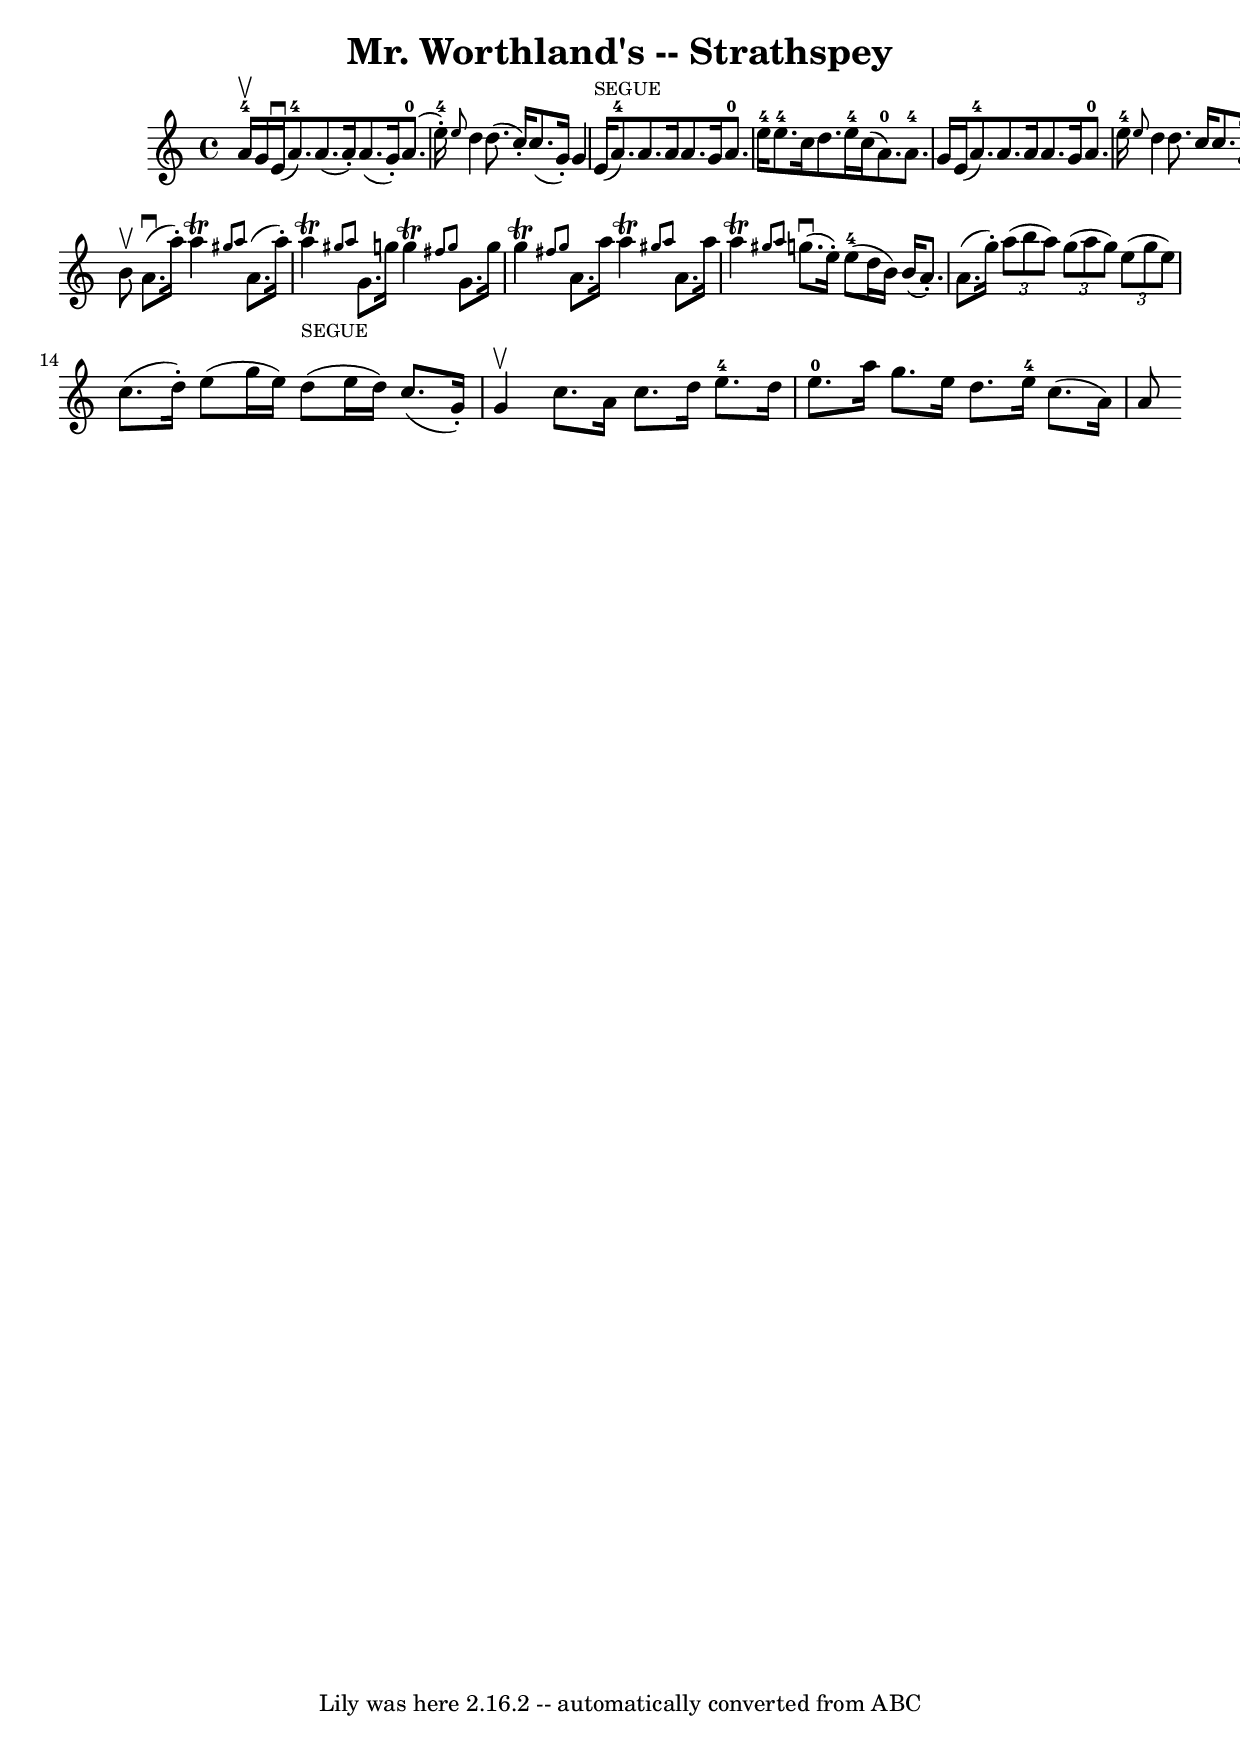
\version "2.16.2"
\include "Mammoth.ily"
\header {
  %% book = "Ryan's Mammoth Collection"
 crossRefNumber = "1"
 footnotes = "\\\\161 959"
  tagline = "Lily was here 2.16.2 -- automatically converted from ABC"
  title = "Mr. Worthland's -- Strathspey"

}
voicedefault =  {


  \override Staff.TimeSignature #'style = #'C
  \time 4/4 
  \key a \minor a'16-4^\upbow g'16   |
 e'16^\downbow(a'8.-4) a'8. (a'16-.) a'8. (g'16-.) a'8.-0(e''16-4-.)   |
  \grace { e''8  
	 } d''4 d''8. ( c''16-.) c''8. (g'16-.) g'4     |
 e'16^\segue( a'8.-4) a'8. a'16 a'8. g'16 a'8.-0 e''16-4     |
 e''8.-4 c''16 d''8. e''16-4 c''16 (a'8.-0) a'8.-4 g'16     |
 e'16 (a'8.-4) a'8. a'16 a'8. g'16 a'8.-0 e''16-4    |
  \grace { e''8  
	 } d''4 d''8. c''16 c''8. g'16 g'4     |
 e'16 (a'8.-4) a'8. a'16 a'8. g'16 a'8.-0 e''16-4    |
 e''8.-4 c''16 d''8. e''16-4 c''16 (a'8.) a'4    \bar "|." b'8^\upbow  |
 a'8.^\downbow(a''16-.) a''4^\trill \grace {  
 gis''8 a''8  
  } a'8. (a''16-.) a''4_\segue^\trill \grace {    
 gis''!8 a''8     }    |
 g'8. g''16 g''4^\trill \grace {    
 fis''8 g''8  
  } g'8. g''16 g''4^\trill \grace { fis''!8 g''8  
 				  }    |
 a'8. a''16 a''4^\trill \grace { gis''8 a''8  
				}   
 a'8. a''16 a''4^\trill \grace { gis''!8 a''8   				}    |
  
 g''8.^\downbow(e''16-.) e''8-4(d''16 b'16) b'16 ( a'8.-.) a'8. (g''16-.)    |
  \times 2/3 { a''8 (b''8   
	 a''8) 
	     }   \times 2/3 { g''8 (a''8 g''8) 
			    }   \times 2/3 { e''8 
					     (g''8 e''8)  					   } c''8. (d''16-.)    |
 e''8 (g''16 e''16) d''8 (e''16 d''16) c''8. (g'16-.) g'4^\upbow     |
 c''8. a'16 c''8. d''16 e''8.-4 d''16 e''8.-0 a''16    |
 g''8. e''16 d''8. e''16-4 c''8. ( a'16) a'8    \bar " |."   

}

\score{
  <<

    \context Staff="default"
    {
      \voicedefault 
      
    }

  >>
  \layout {
    
  }
  \midi {
  }

}
